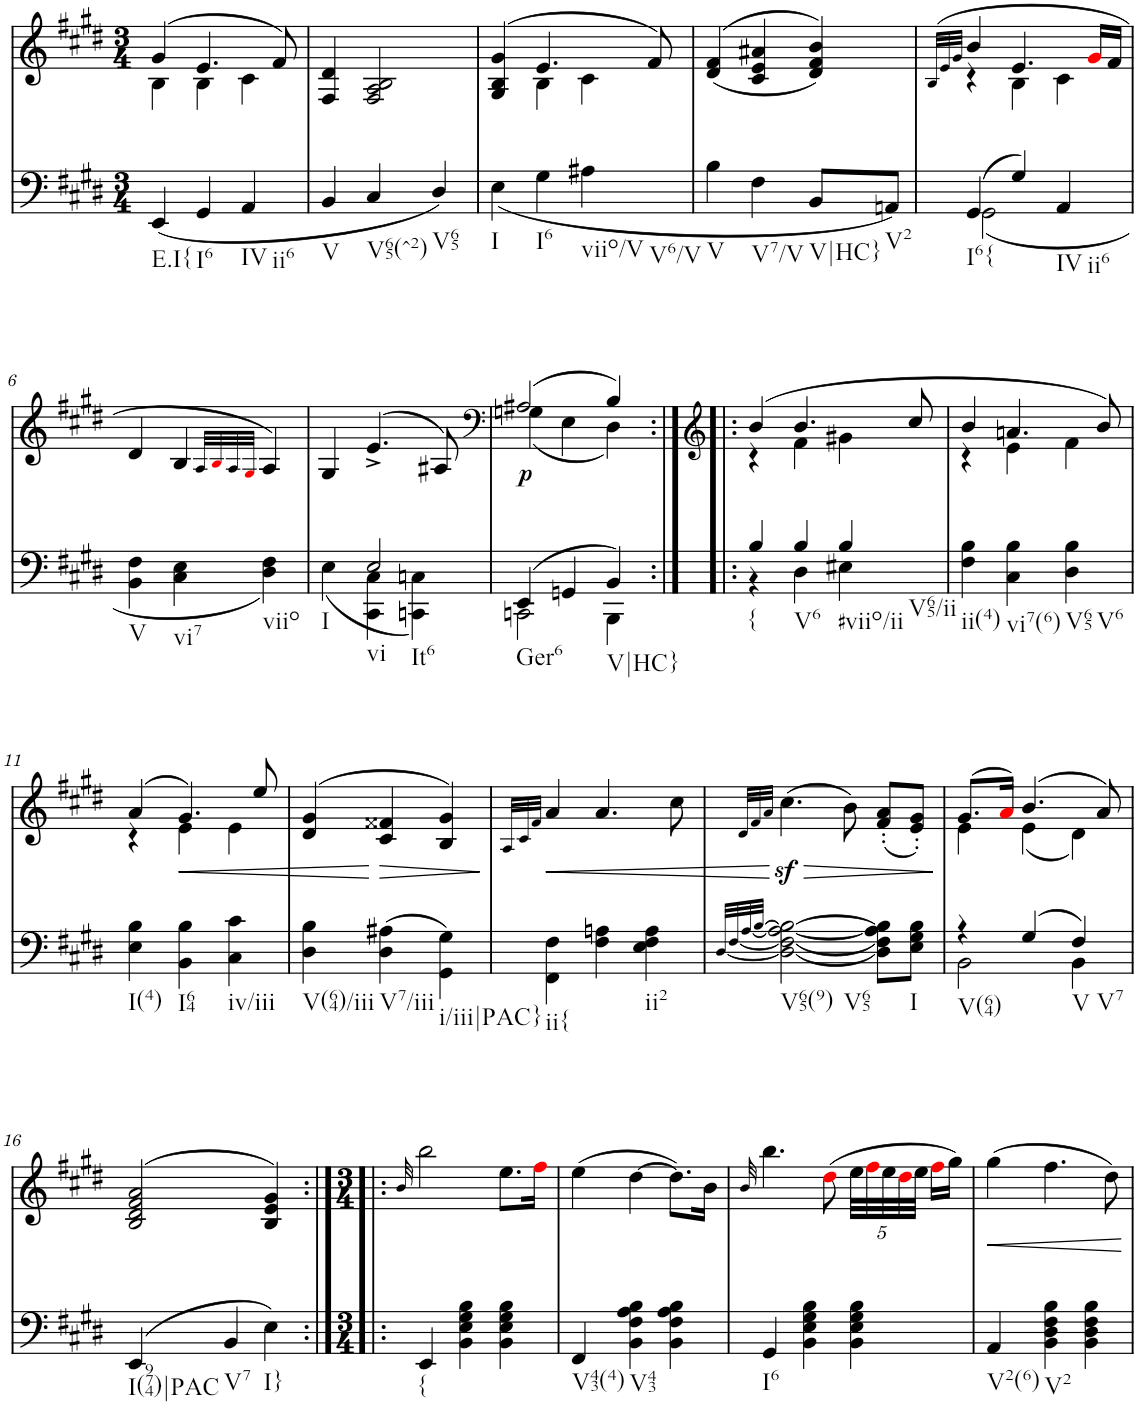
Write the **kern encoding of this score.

**kern	**kern	**text	**dynam
*part2	*part1	*part1	*part1
*staff2	*staff1	*staff1	*staff1
*I"Piano	*I"Piano	*	*
*I'Pno	*I'Pno	*	*
*clefF4	*clefG2	*	*
*k[f#c#g#d#]	*k[f#c#g#d#]	*	*
*E:	*E:	*	*
*M3/4	*M3/4	*	*
=1	=1	=1	=1
*	*^	*	*
!LO:TX:b:t=E.I{	!	!	!	!
(<4EE/	(4g#/	4B\	.	.
!LO:TX:b:t=I6	!	!	!	!
4GG#/	4.e/	4B\	.	.
!LO:TX:b:t=IV	!	!	!	!
!LO:TX:b:t=ii6	!	!	!	!
4AA/	.	4c#\	.	.
.	8f#/)	.	.	.
*	*v	*v	*	*
=2	=2	=2	=2
!LO:TX:b:t=V	!	!	!
4BB/	4F#/ 4d#/	.	.
!LO:TX:b:t=V65(^2)	!	!	!
4C#/	2F#/ 2A/ 2B/	.	.
!LO:TX:b:t=V65	!	!	!
4D#/)	.	.	.
=3	=3	=3	=3
*	*^	*	*
!LO:TX:b:t=I	!	!	!	!
(<4E\	(4G#/ 4B/ 4g#/	4ryy	.	.
!LO:TX:b:t=I6	!	!	!	!
4G#\	4.e/	4B\	.	.
!LO:TX:b:t=viio/V	!	!	!	!
!LO:TX:b:t=V6/V	!	!	!	!
4A#X\	.	4c#\	.	.
.	8f#/)	.	.	.
*	*v	*v	*	*
=4	=4	=4	=4
!LO:TX:b:t=V	!	!	!
4B\	((>4d#/ 4f#/	.	.
!LO:TX:b:t=V7/V	!	!	!
4F#\	4c#/ 4e/ 4a#X/	.	.
!LO:TX:b:t=V|HC}	!	!	!
8BB/L	4d#/ 4f#/ 4b/))	.	.
!LO:TX:b:t=V2	!	!	!
8AAn/J)	.	.	.
=5	=5	=5	=5
.	(32qB/LLL	.	.
.	32qe/	.	.
.	32qg#/JJJ	.	.
*^	*^	*	*
!LO:TX:b:t=I6{	!	!	!	!	!
(4GG#/	(2GG#\	4b/	4r	.	.
4G#/)	.	4.e/	4B\	.	.
!LO:TX:b:t=IV	!	!	!	!	!
!LO:TX:b:t=ii6	!	!	!	!	!
4AA/	4ryy	.	4c#\	.	.
.	.	16g#i/LL	.	.	.
.	.	16f#/JJ	.	.	.
*v	*v	*	*	*	*
*	*v	*v	*	*
!!LO:LB:g=z
=6	=6	=6	=6
!LO:TX:b:t=V	!	!	!
4BB\ 4F#\	4d#/	.	.
!LO:TX:b:t=vi7	!	!	!
4C#\ 4E\	4B/	.	.
.	32qA/LLL	.	.
.	32qBi/	.	.
.	32qA/	.	.
.	32qG#i/JJJ	.	.
!LO:TX:b:t=viio	!	!	!
4D#\ 4F#\)	4A/)	.	.
=7	=7	=7	=7
*^	*	*	*
!LO:TX:b:t=I	!	!	!	!
(<4E\	4ryy	4G#/	.	.
!LO:TX:b:t=vi	!	!	!	!
!LO:TX:b:t=It6	!	!	!	!
2E/	4CC#\ 4C#\	(>4.e^/	.	.
.	4CCn\ 4Cn\)	.	.	.
.	.	8A#X/)	.	.
=8	=8	=8	=8	=8
*	*	*clefF4	*	*
*	*	*^	*	*
!LO:TX:b:t=Ger6	!	!	!	!	!
!	!	!	!	!LO:LY:b	!
(4EE/	2CCn\	(2A#X/	(4Gn\	.	.
4GGn/	.	.	4E\	.	.
!LO:TX:b:t=V|HC}	!	!	!	!	!
4BB/)	4BBB\	4B/)	4D#\)	.	.
=9:|!|:	=9:|!|:	=9:|!|:	=9:|!|:	=9:|!|:	=9:|!|:
*	*	*clefG2	*	*	*
!LO:TX:b:t={	!	!	!	!	!
4B/	4r	(4b/	4r	.	.
!LO:TX:b:t=V6	!	!	!	!	!
4B/	4D#\	4.b/	4f#\	.	.
!LO:TX:b:t=#viio/ii	!	!	!	!	!
!LO:TX:b:t=V65/ii	!	!	!	!	!
4B/	4E#X\	.	4g#X\	.	.
.	.	8cc#/	.	.	.
*v	*v	*	*	*	*
=10	=10	=10	=10	=10
!LO:TX:b:t=ii(4)	!	!	!	!
4F#\ 4B\	4b/	4r	.	.
!LO:TX:b:t=vi7(6)	!	!	!	!
4C#\ 4B\	4.an/	4e\	.	.
!LO:TX:b:t=V65	!	!	!	!
!LO:TX:b:t=V6	!	!	!	!
4D#\ 4B\	.	4f#\	.	.
.	8b/)	.	.	.
!!LO:LB:g=z	!!
=11	=11	=11	=11	=11
!LO:TX:b:t=I(4)	!	!	!	!
4E\ 4B\	(4a/	4r	.	.
!LO:TX:b:t=I64	!	!	!	!
!	!	!	!	!LO:HP:b
4BB\ 4B\	4.g#/)	4e\	.	<
!LO:TX:b:t=iv/iii	!	!	!	!
4C#\ 4c#\	.	4e\	.	.
.	8ee/	.	.	.
*	*v	*v	*	*
=12	=12	=12	=12
!LO:TX:b:t=V(64)/iii	!	!	!
4D#\ 4B\	(>4d#/ 4g#/	.	.
!LO:TX:b:t=V7/iii	!	!	!
!	!	!	!LO:HP:n=1:b
(4D#\ 4A#X\	4c#/ 4f##X/	.	[ >
!LO:TX:b:t=i/iii|PAC}	!	!	!
4GG#\ 4G#\)	4B/ 4g#/)	.	.
.	.	.	]
=13	=13	=13	=13
.	32qA/LLL	.	.
.	32qc#/	.	.
.	32qf#/JJJ	.	.
!LO:TX:b:t=ii{	!	!	!
4FF#\ 4F#\	4a/	.	.
4F#\ 4An\	4.a/	.	.
!LO:TX:b:t=ii2	!	!	!
4E\ 4F#\ 4A\	.	.	.
.	8cc#\	.	.
=14	=14	=14	=14
[<32qD#/LLL	.	.	.
[<32qF#/	32qd#/LLL	.	.
[<32qA/	32qf#/	.	.
[32qB/JJJ	32qa/JJJ	.	.
!LO:TX:b:t=V65(9)	!	!	!
!LO:TX:b:t=V65	!	!	!
2D#\_ 2F#\_ 2A\_ 2B\_	(4.cc#z<\	.	.
.	8b\)	.	.
8D#\] 8F#\] 8A\] 8B\]L	(8f#/' 8a/'L	.	.
!LO:TX:b:t=I	!	!	!
8E\ 8G#\ 8B\J	8e/' 8g#/'J)	.	.
=15	=15	=15	=15
*^	*^	*	*
!LO:TX:b:t=V(64)	!	!	!	!	!
4r	2BB\	(8.g#/L	4e\	.	.
.	.	16ai/Jk)	.	.	.
(4G#/	.	(4.b/	(4e\	.	.
!LO:TX:b:t=V	!	!	!	!	!
!LO:TX:b:t=V7	!	!	!	!	!
4F#/)	4BB\	.	4d#\)	.	.
.	.	8a/)	.	.	.
*v	*v	*	*	*	*
*	*v	*v	*	*
!!LO:LB:g=z
=16	=16	=16	=16
!LO:TX:b:t=I(974)|PAC	!	!	!
(4EE/	(>2B/ 2d#/ 2f#/ 2a/	.	.
!LO:TX:b:t=V7	!	!	!
4BB/	.	.	.
!LO:TX:b:t=I}	!	!	!
4E\)	4B/ 4e/ 4g#/)	.	.
=17:|!|:	=17:|!|:	=17:|!|:	=17:|!|:
*M3/4	*M3/4	*	*
.	32qb/	.	.
!LO:TX:b:t={	!	!	!
4EE/	2bb\	.	.
4BB\ 4E\ 4G#\ 4B\	.	.	.
4BB\ 4E\ 4G#\ 4B\	8.ee\L	.	.
.	16ff#i\Jk	.	.
=18	=18	=18	=18
!LO:TX:b:t=V43(4)	!	!	!
4FF#/	(4ee\	.	.
!LO:TX:b:t=V43	!	!	!
4BB\ 4F#\ 4A\ 4B\	[4dd#\	.	.
4BB\ 4F#\ 4A\ 4B\	8.dd#\L])	.	.
.	16b\Jk	.	.
=19	=19	=19	=19
.	32qb/	.	.
!LO:TX:b:t=I6	!	!	!
4GG#/	4.bb\	.	.
4BB\ 4E\ 4G#\ 4B\	.	.	.
.	(8dd#i\	.	.
*	*Xbrackettup	*	*
4BB\ 4E\ 4G#\ 4B\	40ee\LLL	.	.
.	40ff#i\	.	.
.	40ee\	.	.
.	40dd#i\	.	.
.	40ee\JJJ	.	.
.	16ff#i\LL	.	.
.	16gg#\JJ)	.	.
=20	=20	=20	=20
!LO:TX:b:t=V2(6)	!	!	!
!	!	!	!LO:HP:b
4AA/	(4gg#\	.	<
!LO:TX:b:t=V2	!	!	!
4BB\ 4D#\ 4F#\ 4B\	4.ff#\	.	.
4BB\ 4D#\ 4F#\ 4B\	.	.	.
.	8dd#\)	.	.
.	.	.	[
=	=	=	=
*-	*-	*-	*-
